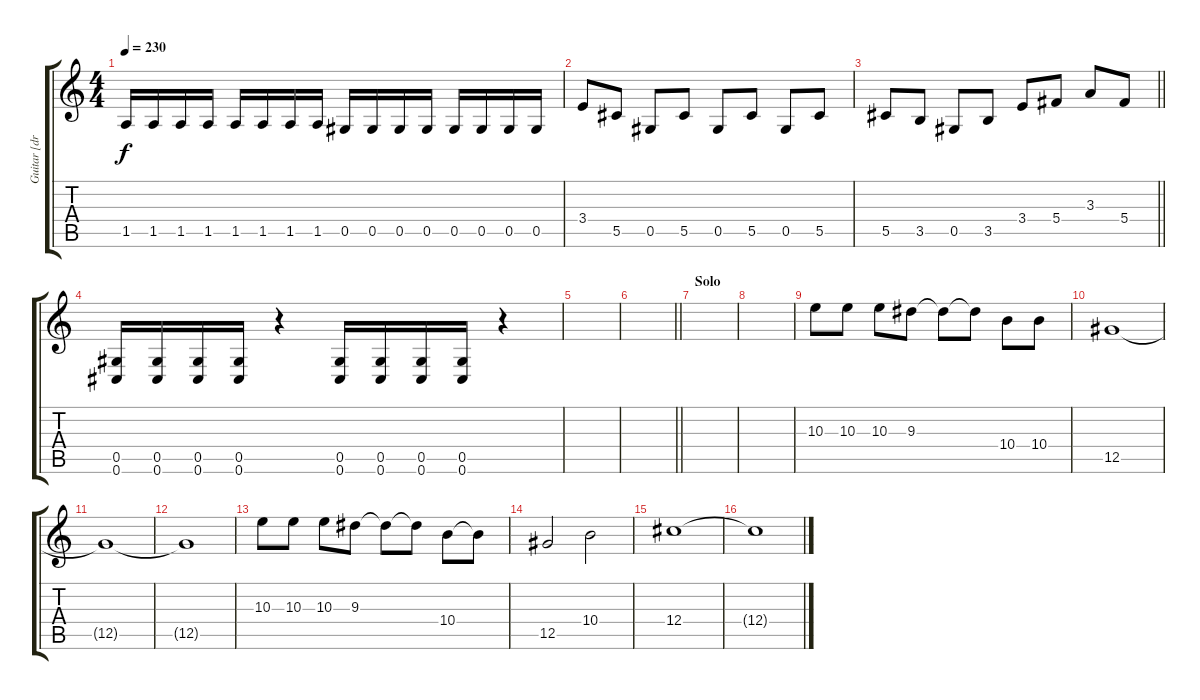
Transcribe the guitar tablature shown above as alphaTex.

\track ("Guitar [drop C#]" "Guitar [dr") {instrument distortionguitar}
\staff {score tabs}
\tuning (Eb4 Bb3 Gb3 Db3 Ab2 Db2) {hide}
\ts (4 4)
\tempo 230
\clef g2
\ks c
1.5.16{dy f} 1.5.16 1.5.16 1.5.16 1.5.16 1.5.16 1.5.16 1.5.16 0.5.16 0.5.16 0.5.16 0.5.16 0.5.16 0.5.16 0.5.16 0.5.16 |
3.4.8 5.5.8 0.5.8 5.5.8 0.5.8 5.5.8 0.5.8 5.5.8 |
\barLineRight lightlight
5.5.8 3.5.8 0.5.8 3.5.8 3.4.8 5.4.8 3.3.8 5.4.8 |
(0.5 0.6).16 (0.5 0.6).16 (0.5 0.6).16 (0.5 0.6).16 r.4 (0.5 0.6).16 (0.5 0.6).16 (0.5 0.6).16 (0.5 0.6).16 r.4 |
|
\barLineRight lightlight
|
\section ("" "Solo")
|
|
10.3.8 10.3.8 10.3.8 9.3.8 9.3{t}.8 9.3{t}.8 10.4.8 10.4.8 |
12.5.1 |
12.5{t}.1 |
12.5{t}.1 |
10.3.8 10.3.8 10.3.8 9.3.8 9.3{t}.8 9.3{t}.8 10.4.8 10.4{t}.8 |
12.5.2 10.4.2 |
12.4.1 |
12.4{t}.1
